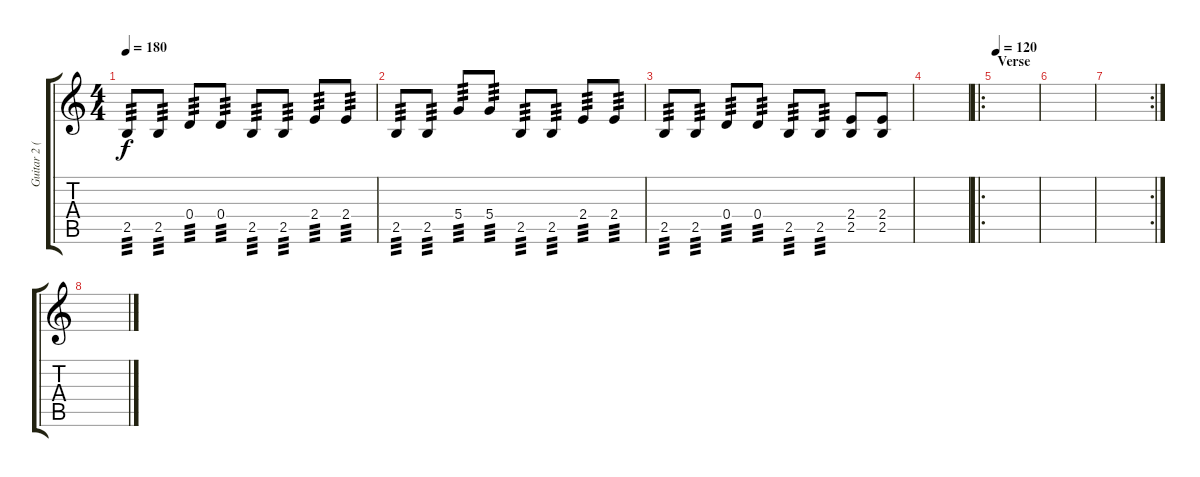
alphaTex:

\track ("Guitar 2 (accoustic)" "Guitar 2 (") {instrument acousticguitarnylon}
\staff {score tabs}
\tuning (E4 B3 G3 D3 A2 E2) {hide}
\ts (4 4)
\tempo 180
\clef g2
\ks c
2.5.8{tp 3 dy f} 2.5.8{tp 3} 0.4.8{tp 3} 0.4.8{tp 3} 2.5.8{tp 3} 2.5.8{tp 3} 2.4.8{tp 3} 2.4.8{tp 3} |
2.5.8{tp 3} 2.5.8{tp 3} 5.4.8{tp 3} 5.4.8{tp 3} 2.5.8{tp 3} 2.5.8{tp 3} 2.4.8{tp 3} 2.4.8{tp 3} |
2.5.8{tp 3} 2.5.8{tp 3} 0.4.8{tp 3} 0.4.8{tp 3} 2.5.8{tp 3} 2.5.8{tp 3} (2.4 2.5).8 (2.4 2.5).8 |
|
\ro
\section ("" "Verse")
\tempo 120
|
|
\rc 2
|
\section ("" "")
